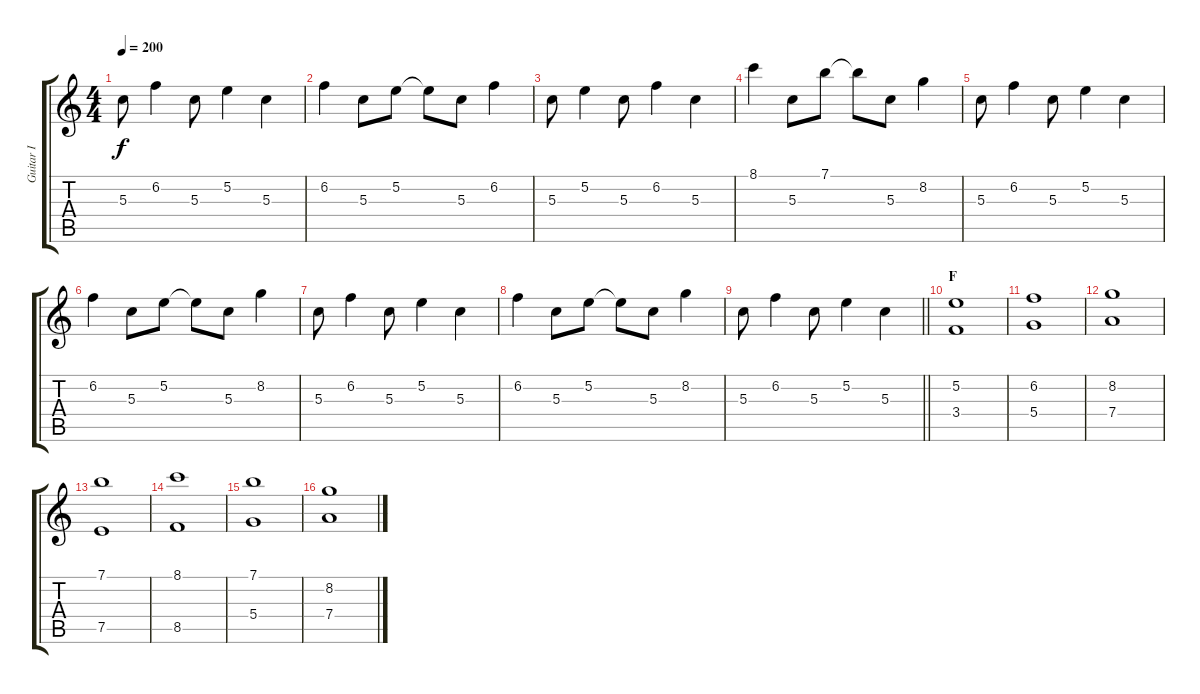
\track ("Guitar I" "Guitar I") {instrument overdrivenguitar}
\staff {score tabs}
\tuning (E4 B3 G3 D3 A2 E2) {hide}
\ts (4 4)
\tempo 200
\clef g2
\ks c
5.3.8{dy f} 6.2.4 5.3.8 5.2.4 5.3.4 |
6.2.4 5.3.8 5.2.8 5.2{t}.8 5.3.8 6.2.4 |
5.3.8 5.2.4 5.3.8 6.2.4 5.3.4 |
8.1.4 5.3.8 7.1.8 7.1{t}.8 5.3.8 8.2.4 |
5.3.8 6.2.4 5.3.8 5.2.4 5.3.4 |
6.2.4 5.3.8 5.2.8 5.2{t}.8 5.3.8 8.2.4 |
5.3.8 6.2.4 5.3.8 5.2.4 5.3.4 |
6.2.4 5.3.8 5.2.8 5.2{t}.8 5.3.8 8.2.4 |
\barLineRight lightlight
5.3.8 6.2.4 5.3.8 5.2.4 5.3.4 |
\section ("" "F")
(5.2 3.4).1 |
(6.2 5.4).1 |
(8.2 7.4).1 |
(7.1 7.5).1 |
(8.1 8.5).1 |
(7.1 5.4).1 |
(8.2 7.4).1
